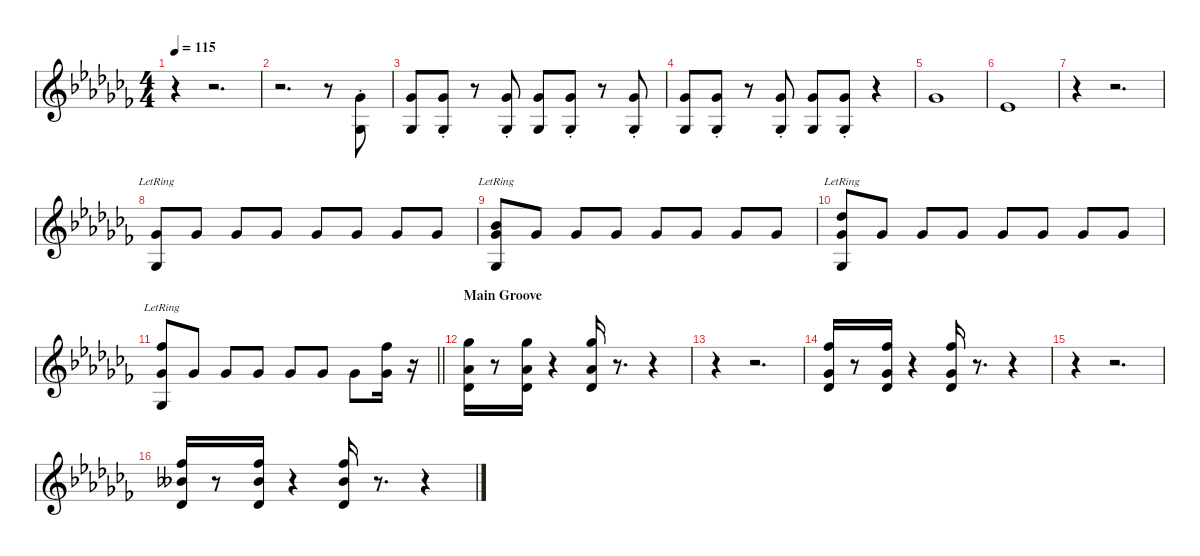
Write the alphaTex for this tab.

\defaultSystemsLayout 4
\hideDynamics
\bracketExtendMode nobrackets
\singleTrackTrackNamePolicy hidden
\multiTrackTrackNamePolicy hidden
\firstSystemTrackNameMode fullname
\firstSystemTrackNameOrientation horizontal
\otherSystemsTrackNameOrientation horizontal
\track ("Brass" "tpt.") {instrument brasssection}
\staff {score}
\tuning (E4 B3 G3 D3 A2 E2)
\displaytranspose 3
\ts (4 4)
\tempo 115
\clef g2
\ks cb
r.4{dy f beam Down} r.2{d beam Down} |
r.2{d beam Down} r.8{beam Down} (8.3{st acc b} 6.5{acc b}).8{beam Up} |
(8.3{acc b} 6.5{acc b}).8{beam Up} (8.3{st acc b} 6.5{st acc b}).8{beam Up} r.8{beam Up} (8.3{st acc b} 6.5{st acc b}).8{beam Up} (8.3{acc b} 6.5{acc b}).8{beam Up} (8.3{st acc b} 6.5{st acc b}).8{beam Up} r.8{beam Up} (8.3{st acc b} 6.5{st acc b}).8{beam Up} |
(8.3{acc b} 6.5{acc b}).8{beam Up} (8.3{st acc b} 6.5{st acc b}).8{beam Up} r.8{beam Up} (8.3{st acc b} 6.5{st acc b}).8{beam Up} (8.3{acc b} 6.5{acc b}).8{beam Up} (8.3{st acc b} 6.5{st acc b}).8{beam Up} r.4{beam Up} |
8.3{acc b}.1{dy p beam Up} |
5.3{acc b}.1{beam Up} |
r.4{beam Down} r.2{d beam Down} |
(8.3{acc b} 6.5{lr acc b}).8{dy f beam Up} 8.3{acc b}.8{beam Up} 8.3{acc b}.8{beam Up} 8.3{acc b}.8{beam Up} 8.3{acc b}.8{beam Up} 8.3{acc b}.8{beam Up} 8.3{acc b}.8{beam Up} 8.3{acc b}.8{beam Up} |
(8.2{lr acc b} 8.3{acc b} 6.5{lr acc b}).8{beam Up} 8.3{acc b}.8{beam Up} 8.3{acc b}.8{beam Up} 8.3{acc b}.8{beam Up} 8.3{acc b}.8{beam Up} 8.3{acc b}.8{beam Up} 8.3{acc b}.8{beam Up} 8.3{acc b}.8{beam Up} |
(6.1{lr acc b} 8.3{acc b} 6.5{lr acc b}).8{beam Up} 8.3{acc b}.8{beam Up} 8.3{acc b}.8{beam Up} 8.3{acc b}.8{beam Up} 8.3{acc b}.8{beam Up} 8.3{acc b}.8{beam Up} 8.3{acc b}.8{beam Up} 8.3{acc b}.8{beam Up} |
\barLineRight lightlight
(9.1{lr acc b} 8.3{acc b} 6.5{lr acc b}).8{beam Up} 8.3{acc b}.8{beam Up} 8.3{acc b}.8{beam Up} 8.3{acc b}.8{beam Up} 8.3{acc b}.8{beam Up} 8.3{acc b}.8{beam Up} 8.3{acc b}.8{beam Down} (9.1{acc b} 8.3{acc b}).16{beam Down} r.16{beam Down} |
\section ("" "Main Groove")
(11.1{acc b} 10.3{acc b} 8.4{acc b}).16{beam Down} r.8{beam Down} (11.1{acc b} 10.3{acc b} 8.4{acc b}).16{beam Down} r.4{beam Down} (11.1{acc b} 10.3{acc b} 8.4{acc b}).16{beam Up} r.8{d beam Up} r.4{beam Up} |
r.4{beam Down} r.2{d beam Down} |
(9.1{acc b} 8.3{acc b} 8.4{acc b}).16{beam Up} r.8{beam Up} (9.1{acc b} 8.3{acc b} 8.4{acc b}).16{beam Up} r.4{beam Up} (9.1{acc b} 8.3{acc b} 8.4{acc b}).16{beam Up} r.8{d beam Up} r.4{beam Up} |
r.4{beam Down} r.2{d beam Down} |
(9.1{acc b} 11.3{acc bb} 8.4{acc b}).16{beam Up} r.8{beam Up} (9.1{acc b} 11.3{acc bb} 8.4{acc b}).16{beam Up} r.4{beam Up} (9.1{acc b} 11.3{acc bb} 8.4{acc b}).16{beam Up} r.8{d beam Up} r.4{beam Up}
